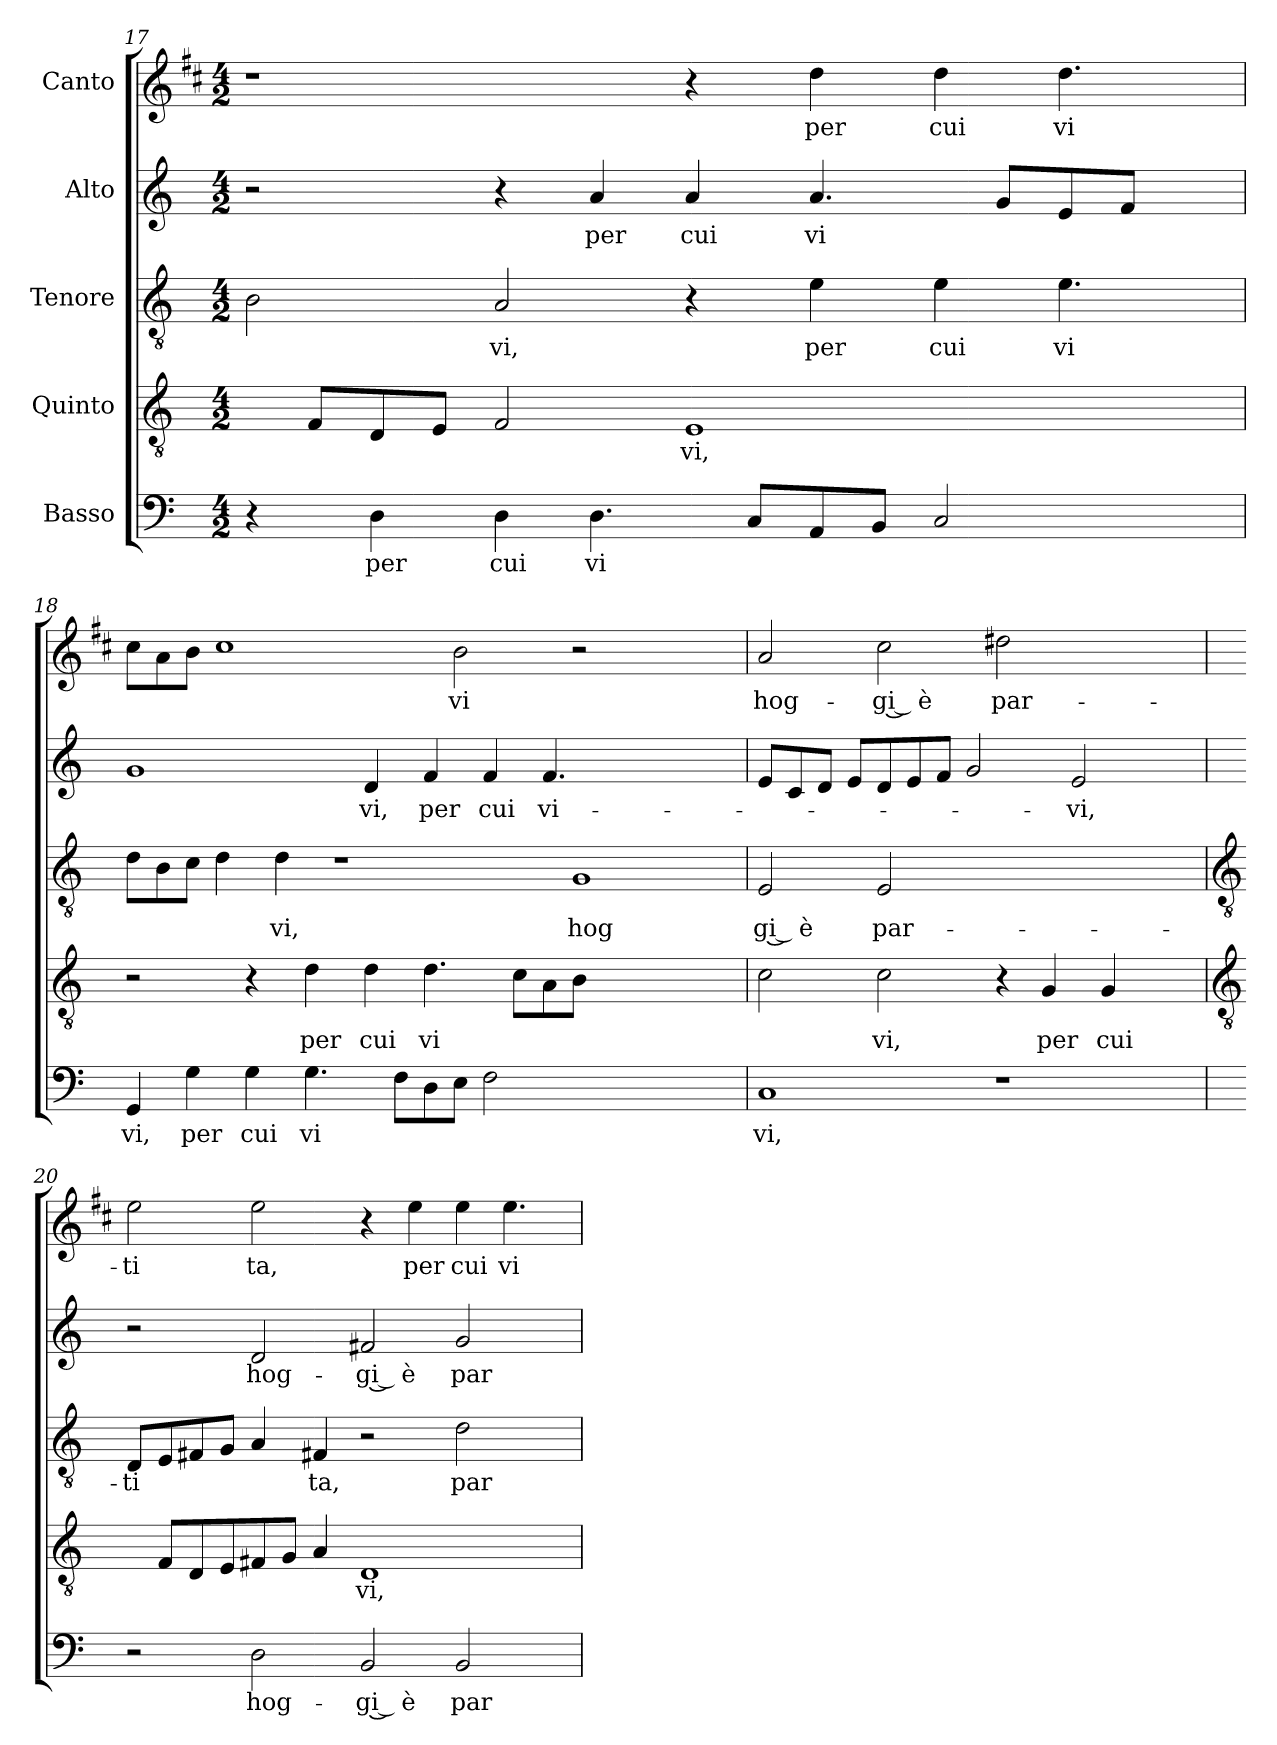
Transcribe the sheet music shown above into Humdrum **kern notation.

**kern	**text	**kern	**text	**kern	**text	**kern	**text	**kern	**text
*part5	*part5	*part4	*part4	*part3	*part3	*part2	*part2	*part1	*part1
*staff5	*staff5	*staff4	*staff4	*staff3	*staff3	*staff2	*staff2	*staff1	*staff1
*I"Basso	*	*I"Quinto	*	*I"Tenore	*	*I"Alto	*	*I"Canto	*
!!LO:LB:g=z
*clefF4	*	*clefGv2	*	*clefGv2	*	*clefG2	*	*clefG2	*
*	*	*	*	*	*	*	*	*ITrd1c2	*
*k[]	*	*k[]	*	*k[]	*	*k[]	*	*k[]	*
*C:	*	*C:	*	*C:	*	*C:	*	*C:	*
*M4/2	*	*M4/2	*	*M4/2	*	*M4/2	*	*M4/2	*
=17	=17	=17	=17	=17	=17	=17	=17	=17	=17
4r	.	8Gyy]	.	2B	.	2r	.	1r	.
.	.	8FL	.	.	.	.	.	.	.
!	!LO:LY:b	!	!	!	!	!	!	!	!
4D	per	8D	.	.	.	.	.	.	.
.	.	8EJ	.	.	.	.	.	.	.
!	!LO:LY:b	!	!	!	!LO:LY:b	!	!	!	!
4D	cui	2F	.	2A	vi,	4r	.	.	.
!	!LO:LY:b	!	!	!	!	!	!LO:LY:b	!	!
4.D	vi	.	.	.	.	4a	per	.	.
!	!	!	!LO:LY:b	!	!	!	!LO:LY:b	!	!
.	.	1E	vi,	4r	.	4a	cui	4r	.
8CL	.	.	.	.	.	.	.	.	.
!	!	!	!	!	!LO:LY:b	!	!LO:LY:b	!	!LO:LY:b
8AA	.	.	.	4e	per	4.a	vi	4cc	per
8BBJ	.	.	.	.	.	.	.	.	.
!	!	!	!	!	!LO:LY:b	!	!	!	!LO:LY:b
2C	.	.	.	4e	cui	.	.	4cc	cui
.	.	.	.	.	.	8gL	.	.	.
!	!	!	!	!	!LO:LY:b	!	!	!	!LO:LY:b
.	.	.	.	4.e	vi	8e	.	4.cc	vi
.	.	.	.	.	.	8fJ	.	.	.
8ryy	.	8ryy	.	.	.	8ryy	.	.	.
=18	=18	=18	=18	=18	=18	=18	=18	=18	=18
!	!LO:LY:b	!	!	!	!	!	!	!	!
4GG	vi,	2r	.	8dL	.	1g	.	8bL	.
.	.	.	.	8B	.	.	.	8g	.
!	!LO:LY:b	!	!	!	!	!	!	!	!
4G	per	.	.	8cJ	.	.	.	8aJ	.
.	.	.	.	4d	.	.	.	1b	.
!	!LO:LY:b	!	!	!	!	!	!	!	!
4G	cui	4r	.	.	.	.	.	.	.
!	!	!	!	!	!LO:LY:b	!	!	!	!
.	.	.	.	4d	vi,	.	.	.	.
!	!LO:LY:b	!	!LO:LY:b	!	!	!	!	!	!
4.G	vi	4d	per	.	.	.	.	.	.
.	.	.	.	1r	.	.	.	.	.
!	!	!	!LO:LY:b	!	!	!	!LO:LY:b	!	!
.	.	4d	cui	.	.	4d	vi,	.	.
8FL	.	.	.	.	.	.	.	.	.
!	!	!	!LO:LY:b	!	!	!	!LO:LY:b	!	!
8D	.	4.d	vi	.	.	4f	per	.	.
!	!	!	!	!	!	!	!	!	!LO:LY:b
8EJ	.	.	.	.	.	.	.	2a	vi
!	!	!	!	!	!	!	!LO:LY:b	!	!
2F	.	.	.	.	.	4f	cui	.	.
.	.	8cL	.	.	.	.	.	.	.
!	!	!	!	!	!	!	!LO:LY:b	!	!
.	.	8A	.	.	.	4.f	vi-	.	.
!	!	!	!	!	!LO:LY:b	!	!	!	!
.	.	8BJ	.	1G	hog	.	.	2r	.
2..ryy	.	2..ryy	.	.	.	.	.	.	.
.	.	.	.	.	.	2.ryy	.	.	.
.	.	.	.	.	.	.	.	2ryy	.
=19	=19	=19	=19	=19	=19	=19	=19	=19	=19
!	!LO:LY:b	!	!	!	!LO:LY:b	!	!	!	!LO:LY:b
1C	vi,	2c	.	2E	gi͜ è	8eL	.	2g	hog-
.	.	.	.	.	.	8c	.	.	.
.	.	.	.	.	.	8dJ	.	.	.
.	.	.	.	.	.	8eL	.	.	.
!	!	!	!LO:LY:b	!	!LO:LY:b	!	!	!	!LO:LY:b
.	.	2c	vi,	2E	par-	8d	.	2b	-gi͜ è
.	.	.	.	.	.	8e	.	.	.
.	.	.	.	.	.	8fJ	.	.	.
.	.	.	.	.	.	2g	.	.	.
!	!	!	!	!	!	!	!	!	!LO:LY:b
1r	.	4r	.	1ryy	.	.	.	2cc#X	par-
!	!	!	!LO:LY:b	!	!	!	!	!	!
.	.	4G	per	.	.	.	.	.	.
!	!	!	!	!	!	!	!LO:LY:b	!	!
.	.	.	.	.	.	2e	-vi,	.	.
!	!	!	!LO:LY:b	!	!	!	!	!	!
.	.	4G	cui	.	.	.	.	2ryy	.
!	!	!	!LO:LY:b	!	!	!	!	!	!
.	.	[4Gyy	vi	.	.	.	.	.	.
.	.	.	.	.	.	8ryy	.	.	.
!!LO:LB:g=z
=20	=20	=20	=20	=20	=20	=20	=20	=20	=20
*	*	*clefGv2	*	*clefGv2	*	*	*	*	*
!	!	!	!	!	!LO:LY:b	!	!	!	!LO:LY:b
2r	.	8Gyy]	.	8DL	-ti	2r	.	2dd	-ti
.	.	8FL	.	8E	.	.	.	.	.
.	.	8D	.	8F#X	.	.	.	.	.
.	.	8E	.	8GJ	.	.	.	.	.
!	!LO:LY:b	!	!	!	!	!	!LO:LY:b	!	!LO:LY:b
2D	hog-	8F#X	.	4A	.	2d	hog-	2dd	ta,
.	.	8GJ	.	.	.	.	.	.	.
!	!	!	!	!	!LO:LY:b	!	!	!	!
.	.	4A	.	4F#X	ta,	.	.	.	.
!	!LO:LY:b	!	!LO:LY:b	!	!	!	!LO:LY:b	!	!
2BB	-gi͜ è	1D	vi,	2r	.	2f#X	-gi͜ è	4r	.
!	!	!	!	!	!	!	!	!	!LO:LY:b
.	.	.	.	.	.	.	.	4dd	per
!	!LO:LY:b	!	!	!	!LO:LY:b	!	!LO:LY:b	!	!LO:LY:b
2BB	par-	.	.	2d	par-	2g	par-	4dd	cui
!	!	!	!	!	!	!	!	!	!LO:LY:b
.	.	.	.	.	.	.	.	4.dd	vi
8ryy	.	8ryy	.	8ryy	.	8ryy	.	.	.
=	=	=	=	=	=	=	=	=	=
*-	*-	*-	*-	*-	*-	*-	*-	*-	*-
